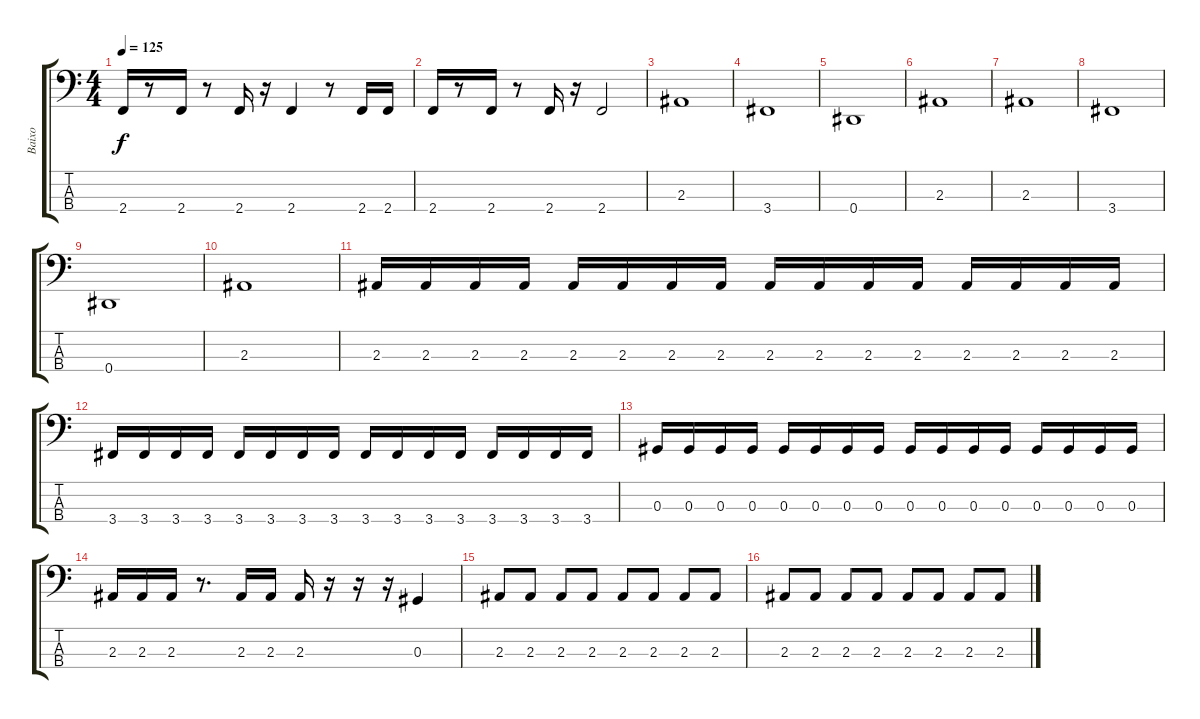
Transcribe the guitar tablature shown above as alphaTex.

\track ("Baixo" "Baixo") {instrument electricbassfinger}
\staff {score tabs}
\tuning (Gb2 Db2 Ab1 Eb1) {hide}
\ts (4 4)
\tempo 125
\clef f4
\ks c
2.4.16{dy f} r.8 2.4.16 r.8 2.4.16 r.16 2.4.4 r.8 2.4.16 2.4.16 |
2.4.16 r.8 2.4.16 r.8 2.4.16 r.16 2.4.2 |
2.3.1 |
3.4.1 |
0.4.1 |
2.3.1 |
2.3.1 |
3.4.1 |
0.4.1 |
2.3.1 |
2.3.16 2.3.16 2.3.16 2.3.16 2.3.16 2.3.16 2.3.16 2.3.16 2.3.16 2.3.16 2.3.16 2.3.16 2.3.16 2.3.16 2.3.16 2.3.16 |
3.4.16 3.4.16 3.4.16 3.4.16 3.4.16 3.4.16 3.4.16 3.4.16 3.4.16 3.4.16 3.4.16 3.4.16 3.4.16 3.4.16 3.4.16 3.4.16 |
0.3.16 0.3.16 0.3.16 0.3.16 0.3.16 0.3.16 0.3.16 0.3.16 0.3.16 0.3.16 0.3.16 0.3.16 0.3.16 0.3.16 0.3.16 0.3.16 |
2.3.16 2.3.16 2.3.16 r.8{d} 2.3.16 2.3.16 2.3.16 r.16 r.16 r.16 0.3.4 |
2.3.8 2.3.8 2.3.8 2.3.8 2.3.8 2.3.8 2.3.8 2.3.8 |
2.3.8 2.3.8 2.3.8 2.3.8 2.3.8 2.3.8 2.3.8 2.3.8
